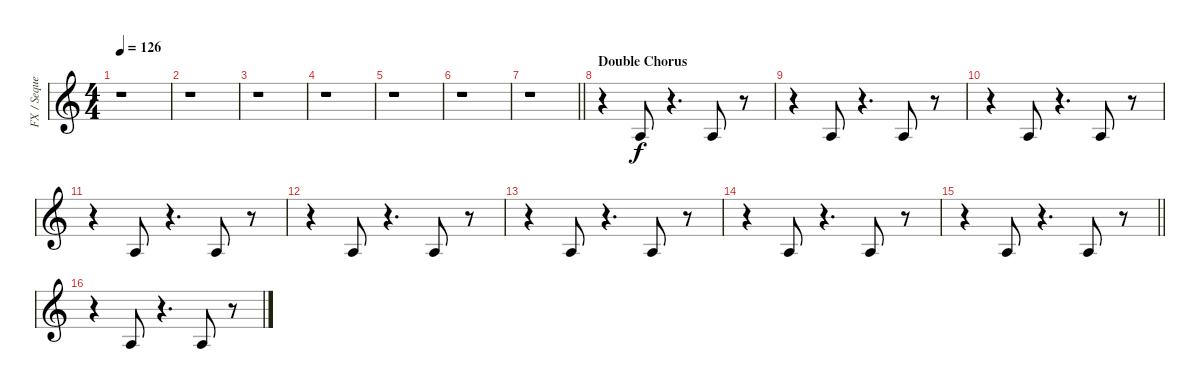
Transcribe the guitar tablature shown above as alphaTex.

\track ("FX / Sequencer" "FX / Seque") {instrument gunshot}
\staff {score}
\tuning (C4 G3 Eb3 Bb2 F2 C2) {hide}
\ts (4 4)
\tempo 126
\clef g2
\ks c
r.1{dy f} |
r.1 |
r.1 |
r.1 |
r.1 |
r.1 |
\barLineRight lightlight
r.1 |
\section ("" "Double Chorus")
r.4 6.3.8 r.4{d} 6.3.8 r.8 |
r.4 6.3.8 r.4{d} 6.3.8 r.8 |
r.4 6.3.8 r.4{d} 6.3.8 r.8 |
r.4 6.3.8 r.4{d} 6.3.8 r.8 |
r.4 6.3.8 r.4{d} 6.3.8 r.8 |
r.4 6.3.8 r.4{d} 6.3.8 r.8 |
r.4 6.3.8 r.4{d} 6.3.8 r.8 |
\barLineRight lightlight
r.4 6.3.8 r.4{d} 6.3.8 r.8 |
r.4 6.3.8 r.4{d} 6.3.8 r.8
